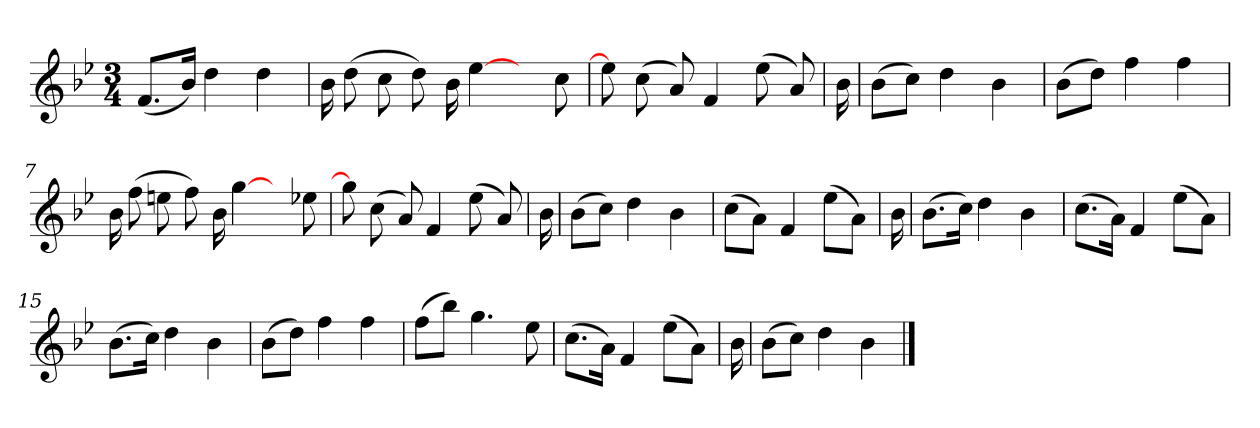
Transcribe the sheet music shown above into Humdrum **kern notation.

**kern
*part1
*staff1
*clefG2
*k[b-e-]
*B-:
*M3/4
=
(8.f/L
16b-/Jk)
4dd
4dd
=2
16b-
(8dd
8cc
8dd)
16b-
[4ee-
8ryy
8cc
=3
8ee-]
(8cc
8a)
4f
(8ee-
8a)
=4y
16b-
=5
(8b-\L
8cc\J)
4dd
4b-
=6y
(8b-\L
8dd\J)
4ff
4ff
=7
16b-
(8ff
8een
8ff)
16b-
[4gg
8ryy
8ee-X
=8
8gg]
(8cc
8a)
4f
(8ee-
8a)
=9y
16b-
=10
(8b-\L
8cc\J)
4dd
4b-
=11y
(8cc\L
8a\J)
4f
(8ee-\L
8a\J)
=12y
16b-
=13
(8.b-\L
16cc\Jk)
4dd
4b-
=14
(8.cc\L
16a\Jk)
4f
(8ee-\L
8a\J)
=15y
(8.b-\L
16cc\Jk)
4dd
4b-
=16y
(8b-\L
8dd\J)
4ff
4ff
=17
(8ff\L
8bb-\J)
4.gg
8ee-
=18
(8.cc\L
16a\Jk)
4f
(8ee-\L
8a\J)
=19y
16b-
=20
(8b-\L
8cc\J)
4dd
4b-
==
*-
